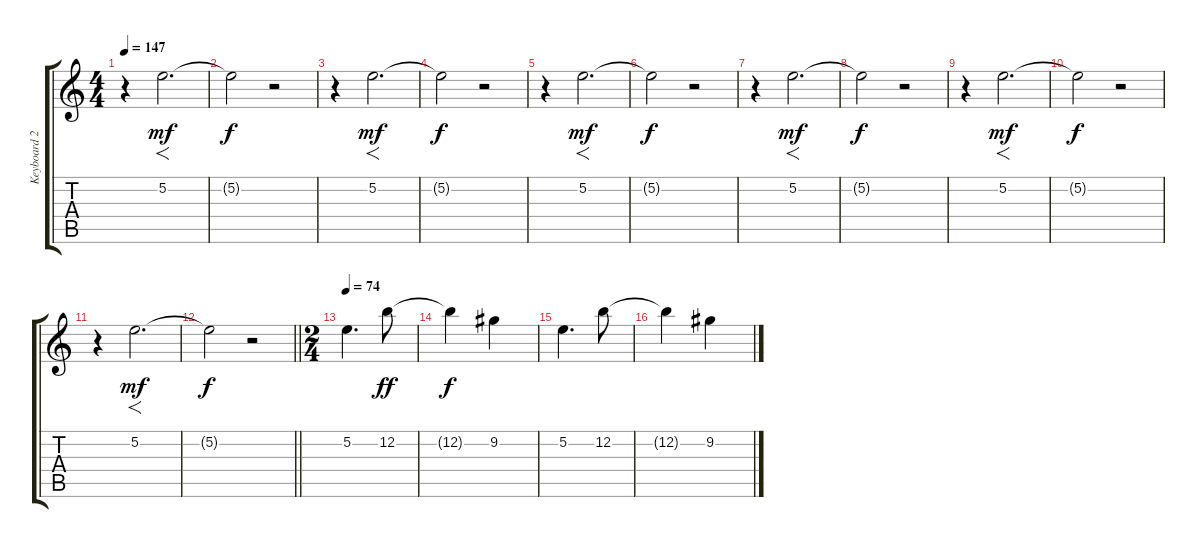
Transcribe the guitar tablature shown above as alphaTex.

\track ("Keyboard 2" "Keyboard 2") {instrument pad4choir}
\staff {score tabs}
\tuning (E5 B4 G4 D4 A3 E3) {hide}
\ts (4 4)
\tempo 147
\clef g2
\ks c
r.4{dy f} 5.2.2{f d dy mf} |
5.2{t}.2{dy f} r.2 |
r.4 5.2.2{f d dy mf} |
5.2{t}.2{dy f} r.2 |
r.4 5.2.2{f d dy mf} |
5.2{t}.2{dy f} r.2 |
r.4 5.2.2{f d dy mf} |
5.2{t}.2{dy f} r.2 |
r.4 5.2.2{f d dy mf} |
5.2{t}.2{dy f} r.2 |
r.4 5.2.2{f d dy mf} |
\barLineRight lightlight
5.2{t}.2{dy f} r.2 |
\ts (2 4)
\tempo 74
5.2.4{d volume 10 balance 13} 12.2.8{dy ff} |
12.2{t}.4{dy f} 9.2.4 |
5.2.4{d} 12.2.8 |
12.2{t}.4 9.2.4
